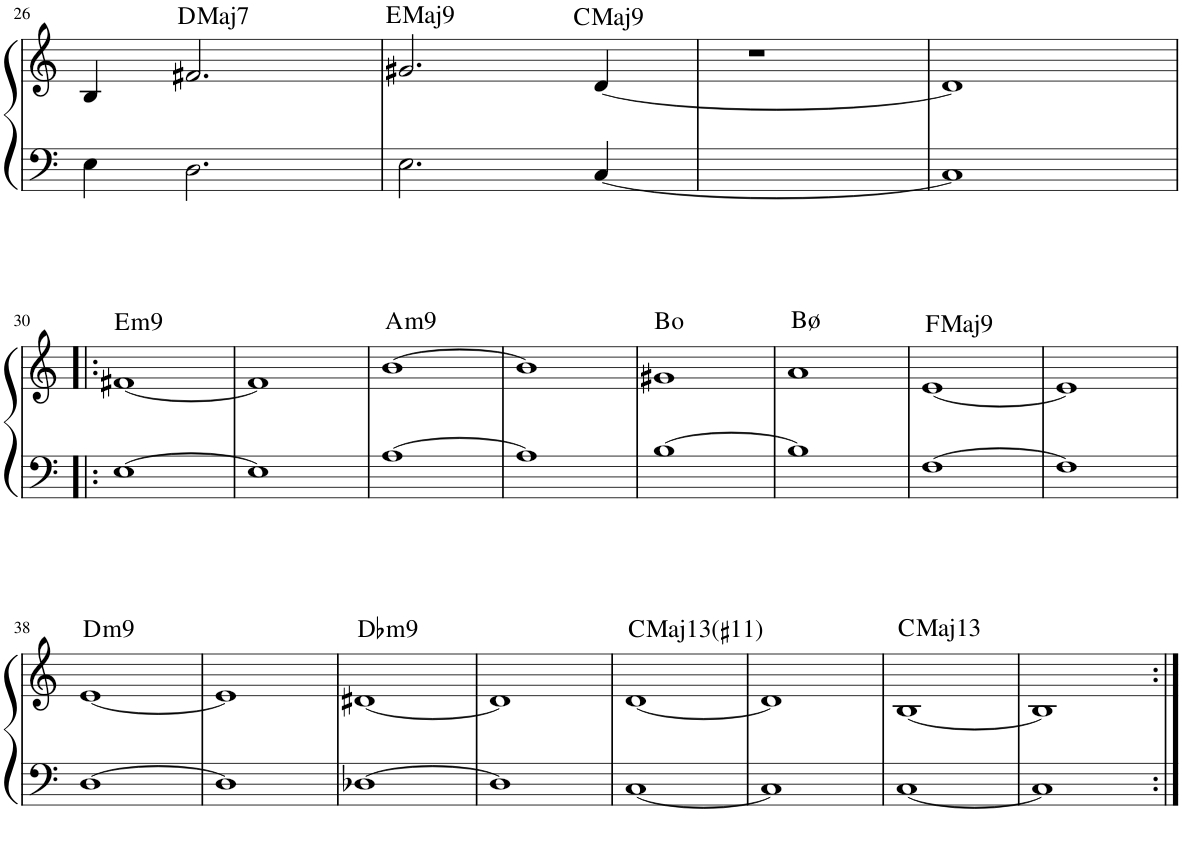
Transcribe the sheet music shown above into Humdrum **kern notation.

**kern	**kern	**harte
*part1	*part1	*part1
*staff2	*staff1	*
*I"Piano	*	*
*I'Pno.	*	*
!!LO:PB:g=z
*clefF4	*clefG2	*
*k[]	*k[]	*
*M4/4	*M4/4	*
=26	=26	=26
4E\	4B/	.
!	!	!LO:H:kt=Maj7
2.D\	2.f#X/	D:maj7
=27	=27	=27
!	!	!LO:H:kt=Maj9
2.E\	2.g#X/	E:maj9
!	!	!LO:H:kt=Maj9
[4C/	[4d/	C:maj9
=28	=28	=28
1ryy	1r	.
=29	=29	=29
1C]	1d]	.
!!LO:LB:g=z
=30!|:	=30!|:	=30!|:
!	!	!LO:H:kt=m9
[1E	[1f#X	E:min9
=31	=31	=31
1E]	1f#]	.
=32	=32	=32
!	!	!LO:H:kt=m9
[1A	[1b	A:min9
=33	=33	=33
1A]	1b]	.
=34	=34	=34
[1B	1g#X	B:dim
=35	=35	=35
!	!	!LO:H:kt=ø
1B]	1a	.
=36	=36	=36
!	!	!LO:H:kt=Maj9
[1F	[1e	F:maj9
=37	=37	=37
1F]	1e]	.
!!LO:LB:g=z
=38	=38	=38
!	!	!LO:H:kt=m9
[1D	[1e	D:min9
=39	=39	=39
1D]	1e]	.
=40	=40	=40
!	!	!LO:H:kt=m9
[1D-X	[1d#X	Db:min9
=41	=41	=41
1D-]	1d#]	.
=42	=42	=42
!	!	!LO:H:kt=Maj13
[1C	[1d	C:(3,5,7,9,#11,13)
=43	=43	=43
1C]	1d]	.
=44	=44	=44
!	!	!LO:H:kt=Maj13
[1C	[1B	C:maj9(11,13)
=45	=45	=45
1C]	1B]	.
=:|!	=:|!	=:|!
*-	*-	*-
